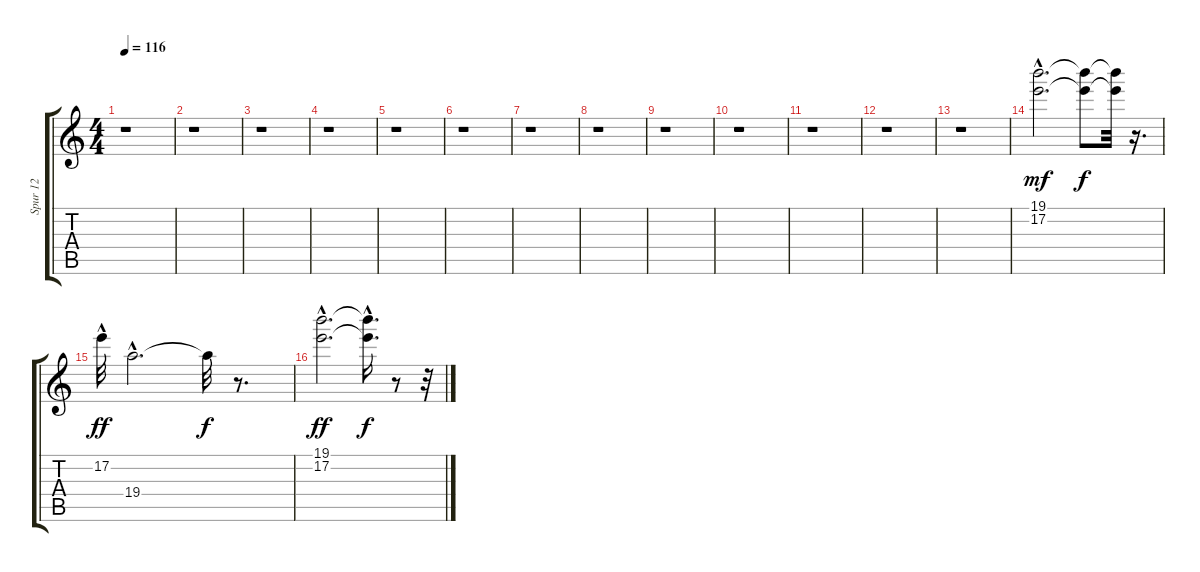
\track ("Spur 12" "Spur 12") {instrument synthbass1}
\staff {score tabs}
\tuning (E4 B3 G3 D3 A2 E2) {hide}
\ts (4 4)
\tempo 116
\clef g2
\ks c
r.1{dy mf} |
r.1 |
r.1 |
r.1 |
r.1 |
r.1 |
r.1 |
r.1 |
r.1 |
r.1 |
r.1 |
r.1 |
r.1 |
(19.1{hac} 17.2{hac}).2{d instrument synthbass1} (19.1{t} 17.2{t}).8{dy f} (19.1{t} 17.2{t}).32 r.16{d} |
17.2{hac}.32{dy ff} 19.4{hac}.2{d} 19.4{t}.32{dy f} r.8{d} |
(19.1{hac} 17.2{hac}).2{d dy ff} (19.1{hac t} 17.2{hac t}).16{d dy f} r.8 r.32
